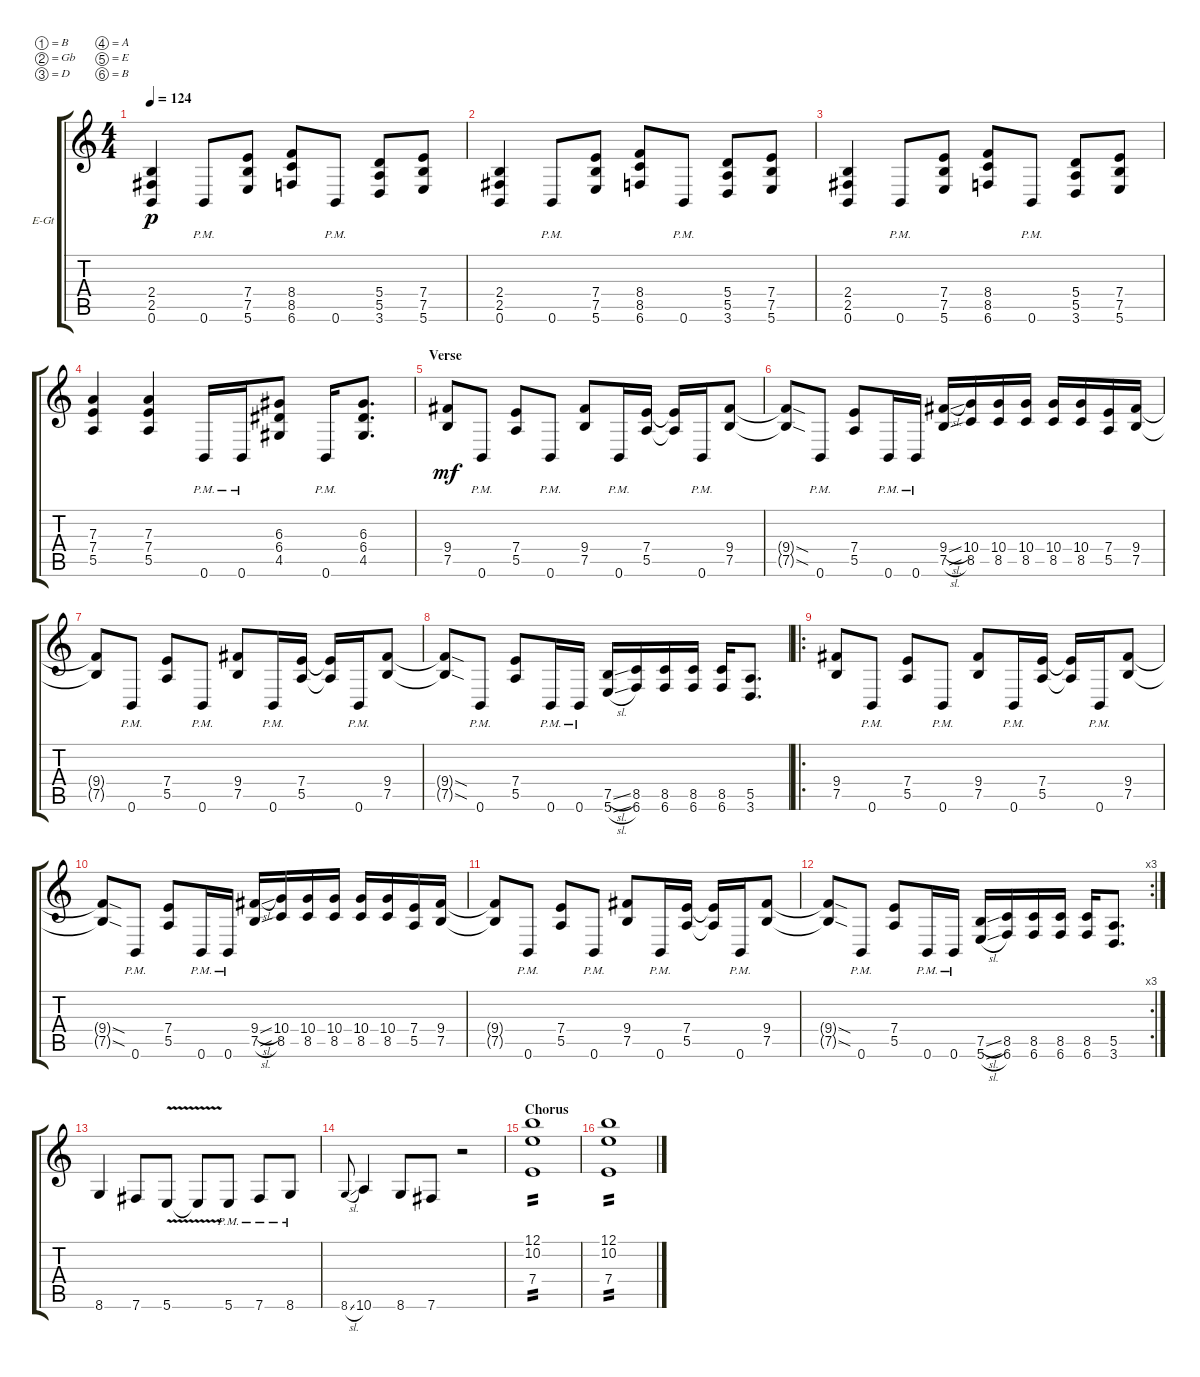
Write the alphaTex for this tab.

\bracketExtendMode groupsimilarinstruments
\firstSystemTrackNameOrientation horizontal
\otherSystemsTrackNameOrientation horizontal
\track ("Electric Guitar 2" "E-Gt") {instrument distortionguitar}
\staff {score tabs}
\tuning (B3 Gb3 D3 A2 E2 B1)
\ts (4 4)
\tempo 124
\clef g2
\ks c
(0.6 2.5 2.4).4{dy p} 0.6{pm}.8 (5.6 7.5 7.4).8 (6.6 8.5 8.4).8 0.6{pm}.8 (3.6 5.5 5.4).8 (5.6 7.5 7.4).8 |
(0.6 2.5 2.4).4 0.6{pm}.8 (5.6 7.5 7.4).8 (6.6 8.5 8.4).8 0.6{pm}.8 (3.6 5.5 5.4).8 (5.6 7.5 7.4).8 |
(0.6 2.5 2.4).4 0.6{pm}.8 (5.6 7.5 7.4).8 (6.6 8.5 8.4).8 0.6{pm}.8 (3.6 5.5 5.4).8 (5.6 7.5 7.4).8 |
(5.5 7.4 7.3).4 (7.3 7.4 5.5).4 0.6{pm}.16 0.6{pm}.16 (4.5 6.4 6.3).8 0.6{pm}.16 (4.5 6.4 6.3).8{d} |
\section ("" "Verse")
(7.5 9.4).8{dy mf} 0.6{pm}.8 (5.5 7.4).8 0.6{pm}.8 (7.5 9.4).8 0.6{pm}.16 (5.5 7.4).16 (5.5{t} 7.4{t}).16 0.6{pm}.16 (7.5 9.4).8 |
(7.5{sod t} 9.4{sod t}).8 0.6{pm}.8 (5.5 7.4).8 0.6{pm}.16 0.6{pm}.16 (7.5{sl} 9.4{sl}).16 (8.5 10.4).16 (8.5 10.4).16 (8.5 10.4).16 (8.5 10.4).16 (8.5 10.4).16 (7.4 5.5).16 (7.5 9.4).16 |
(7.5{t} 9.4{t}).8 0.6{pm}.8 (5.5 7.4).8 0.6{pm}.8 (7.5 9.4).8 0.6{pm}.16 (5.5 7.4).16 (5.5{t} 7.4{t}).16 0.6{pm}.16 (7.5 9.4).8 |
(7.5{sod t} 9.4{sod t}).8 0.6{pm}.8 (5.5 7.4).8 0.6{pm}.16 0.6{pm}.16 (7.5{sl} 5.6{sl}).16 (8.5 6.6).16 (8.5 6.6).16 (8.5 6.6).16 (8.5 6.6).16 (3.6 5.5).8{d} |
\ro
(7.5 9.4).8 0.6{pm}.8 (5.5 7.4).8 0.6{pm}.8 (7.5 9.4).8 0.6{pm}.16 (5.5 7.4).16 (5.5{t} 7.4{t}).16 0.6{pm}.16 (7.5 9.4).8 |
(7.5{sod t} 9.4{sod t}).8 0.6{pm}.8 (5.5 7.4).8 0.6{pm}.16 0.6{pm}.16 (7.5{sl} 9.4{sl}).16 (8.5 10.4).16 (8.5 10.4).16 (8.5 10.4).16 (8.5 10.4).16 (8.5 10.4).16 (7.4 5.5).16 (7.5 9.4).16 |
(7.5{t} 9.4{t}).8 0.6{pm}.8 (5.5 7.4).8 0.6{pm}.8 (7.5 9.4).8 0.6{pm}.16 (5.5 7.4).16 (5.5{t} 7.4{t}).16 0.6{pm}.16 (7.5 9.4).8 |
\rc 3
(7.5{sod t} 9.4{sod t}).8 0.6{pm}.8 (5.5 7.4).8 0.6{pm}.16 0.6{pm}.16 (7.5{sl} 5.6{sl}).16 (8.5 6.6).16 (8.5 6.6).16 (8.5 6.6).16 (8.5 6.6).16 (3.6 5.5).8{d} |
8.6.4 7.6.8 5.6{v}.8 5.6{v t}.8 5.6{pm}.8 7.6{pm}.8 8.6{pm}.8 |
8.6{sl}.8{gr onbeat} 10.6.4 8.6.8 7.6.8 r.2 |
\section ("" "Chorus")
(12.1 10.2 7.4).1{tp 2} |
(12.1 10.2 7.4).1{tp 2}
